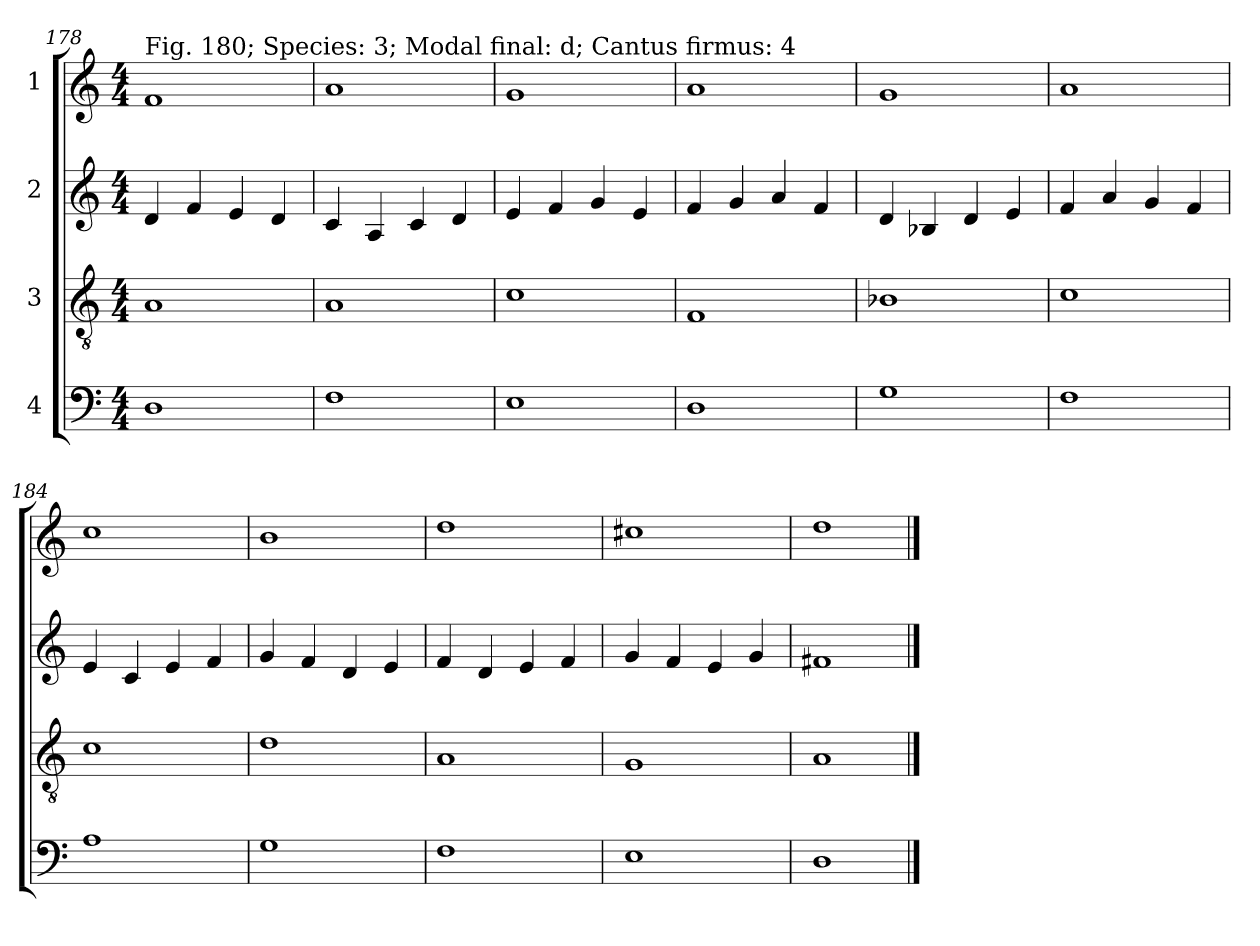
**kern	**kern	**kern	**kern
*part4	*part3	*part2	*part1
*staff4	*staff3	*staff2	*staff1
*I"4	*I"3	*I"2	*I"1
!!LO:LB:g=z
*clefF4	*clefGv2	*clefG2	*clefG2
*k[]	*k[]	*k[]	*k[]
*M4/4	*M4/4	*M4/4	*M4/4
=178	=178	=178	=178
!	!	!	!LO:TX:a:t=Fig. 180; Species&colon; 3; Modal final&colon; d; Cantus firmus&colon; 4
1D	1A	4d/	1f
.	.	4f/	.
.	.	4e/	.
.	.	4d/	.
=179	=179	=179	=179
1F	1A	4c/	1a
.	.	4A/	.
.	.	4c/	.
.	.	4d/	.
=180	=180	=180	=180
1E	1c	4e/	1g
.	.	4f/	.
.	.	4g/	.
.	.	4e/	.
=181	=181	=181	=181
1D	1F	4f/	1a
.	.	4g/	.
.	.	4a/	.
.	.	4f/	.
=182	=182	=182	=182
1G	1B-X	4d/	1g
.	.	4B-X/	.
.	.	4d/	.
.	.	4e/	.
=183	=183	=183	=183
1F	1c	4f/	1a
.	.	4a/	.
.	.	4g/	.
.	.	4f/	.
!!LO:PB:g=z
=184	=184	=184	=184
1A	1c	4e/	1cc
.	.	4c/	.
.	.	4e/	.
.	.	4f/	.
=185	=185	=185	=185
1G	1d	4g/	1b
.	.	4f/	.
.	.	4d/	.
.	.	4e/	.
=186	=186	=186	=186
1F	1A	4f/	1dd
.	.	4d/	.
.	.	4e/	.
.	.	4f/	.
=187	=187	=187	=187
1E	1G	4g/	1cc#X
.	.	4f/	.
.	.	4e/	.
.	.	4g/	.
=188	=188	=188	=188
1D	1A	1f#X	1dd
==	==	==	==
*-	*-	*-	*-
